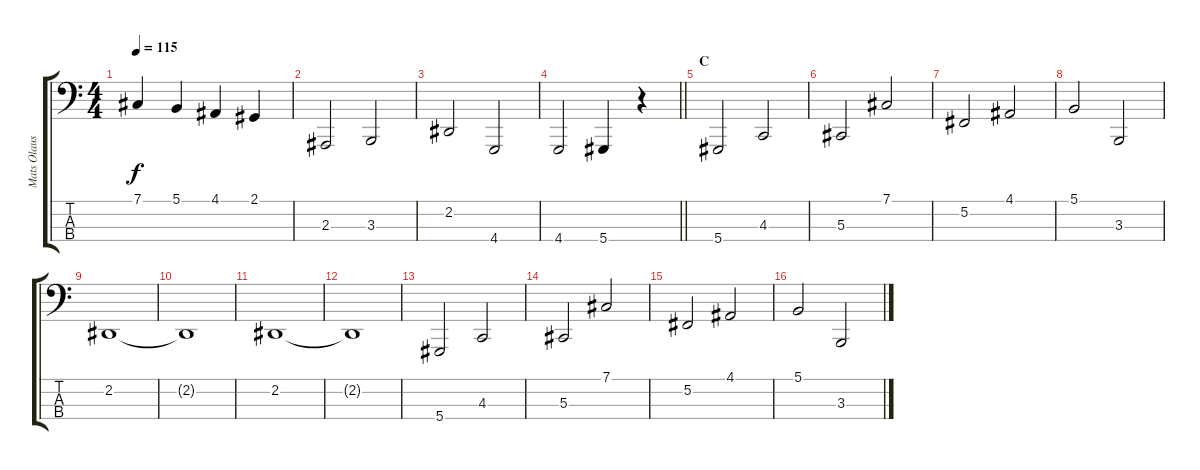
\track ("Mats Olausson" "Mats Olaus") {instrument stringensemble1}
\staff {score tabs}
\tuning (Gb2 Db2 Ab1 Eb1) {hide}
\ts (4 4)
\tempo 115
\clef f4
\ks c
7.1.4{dy f} 5.1.4 4.1.4 2.1.4 |
2.3.2 3.3.2 |
2.2.2 4.4.2 |
\barLineRight lightlight
4.4.2 5.4.4 r.4 |
\section ("" "C")
5.4.2 4.3.2 |
5.3.2 7.1.2 |
5.2.2 4.1.2 |
5.1.2 3.3.2 |
2.2.1 |
2.2{t}.1 |
2.2.1 |
2.2{t}.1 |
5.4.2 4.3.2 |
5.3.2 7.1.2 |
5.2.2 4.1.2 |
5.1.2 3.3.2
